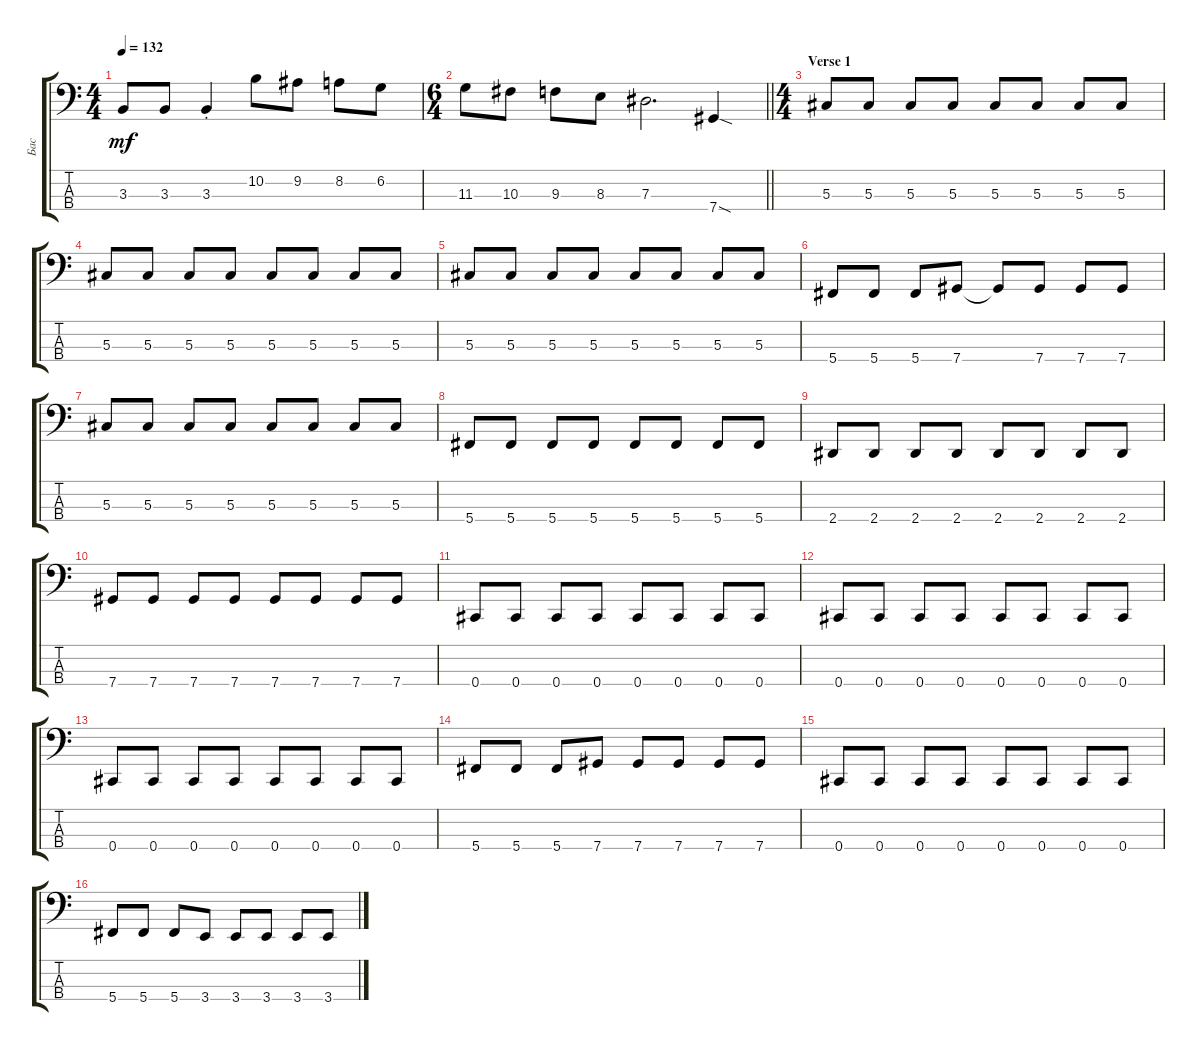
\track ("Бас" "Бас") {instrument electricbassfinger}
\staff {score tabs}
\tuning (Gb2 Db2 Ab1 Db1) {hide}
\ts (4 4)
\tempo 132
\clef f4
\ks c
3.3.8{dy mf} 3.3.8 3.3{st}.4 10.2.8 9.2.8 8.2.8 6.2.8 |
\ts (6 4)
\barLineRight lightlight
11.3.8 10.3.8 9.3.8 8.3.8 7.3.2{d} 7.4{sod}.4 |
\ts (4 4)
\section ("" "Verse 1")
5.3.8 5.3.8 5.3.8 5.3.8 5.3.8 5.3.8 5.3.8 5.3.8 |
5.3.8 5.3.8 5.3.8 5.3.8 5.3.8 5.3.8 5.3.8 5.3.8 |
5.3.8 5.3.8 5.3.8 5.3.8 5.3.8 5.3.8 5.3.8 5.3.8 |
5.4.8 5.4.8 5.4.8 7.4.8 7.4{t}.8 7.4.8 7.4.8 7.4.8 |
5.3.8 5.3.8 5.3.8 5.3.8 5.3.8 5.3.8 5.3.8 5.3.8 |
5.4.8 5.4.8 5.4.8 5.4.8 5.4.8 5.4.8 5.4.8 5.4.8 |
2.4.8 2.4.8 2.4.8 2.4.8 2.4.8 2.4.8 2.4.8 2.4.8 |
7.4.8 7.4.8 7.4.8 7.4.8 7.4.8 7.4.8 7.4.8 7.4.8 |
0.4.8 0.4.8 0.4.8 0.4.8 0.4.8 0.4.8 0.4.8 0.4.8 |
0.4.8 0.4.8 0.4.8 0.4.8 0.4.8 0.4.8 0.4.8 0.4.8 |
0.4.8 0.4.8 0.4.8 0.4.8 0.4.8 0.4.8 0.4.8 0.4.8 |
5.4.8 5.4.8 5.4.8 7.4.8 7.4.8 7.4.8 7.4.8 7.4.8 |
0.4.8 0.4.8 0.4.8 0.4.8 0.4.8 0.4.8 0.4.8 0.4.8 |
5.4.8 5.4.8 5.4.8 3.4.8 3.4.8 3.4.8 3.4.8 3.4.8
